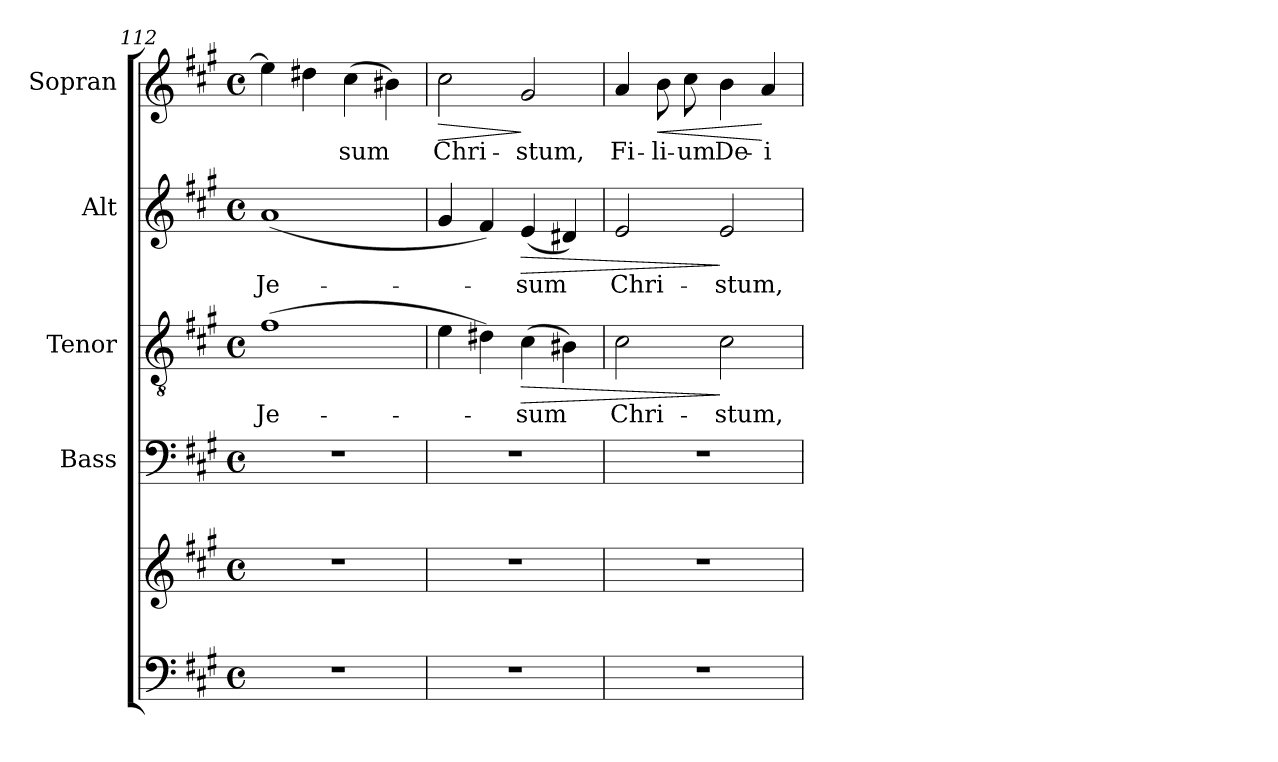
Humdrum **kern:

**kern	**kern	**kern	**kern	**text	**dynam	**kern	**text	**dynam	**kern	**text	**dynam
*part5	*part5	*part4	*part3	*part3	*part3	*part2	*part2	*part2	*part1	*part1	*part1
*staff6	*staff5	*staff4	*staff3	*staff3	*staff3	*staff2	*staff2	*staff2	*staff1	*staff1	*staff1
*	*	*I"Bass	*I"Tenor	*	*	*I"Alt	*	*	*I"Sopran	*	*
*	*	*I'B.	*I'T.	*	*	*I'A.	*	*	*I'S.	*	*
*clefF4	*clefG2	*clefF4	*clefGv2	*	*	*clefG2	*	*	*clefG2	*	*
*k[f#c#g#]	*k[f#c#g#]	*k[f#c#g#]	*k[f#c#g#]	*	*	*k[f#c#g#]	*	*	*k[f#c#g#]	*	*
*A:	*A:	*A:	*A:	*	*	*A:	*	*	*A:	*	*
*M4/4	*M4/4	*M4/4	*M4/4	*	*	*M4/4	*	*	*M4/4	*	*
*met(c)	*met(c)	*met(c)	*met(c)	*	*	*met(c)	*	*	*met(c)	*	*
=112	=112	=112	=112	=112	=112	=112	=112	=112	=112	=112	=112
!	!	!	!	!LO:LY:b	!	!	!LO:LY:b	!	!	!	!
1r	1r	1r	(>1f#	Je-	.	(<1a	Je-	.	4ee\]	.	.
.	.	.	.	.	.	.	.	.	4dd#X\	.	.
!	!	!	!	!	!	!	!	!	!	!LO:LY:b	!
.	.	.	.	.	.	.	.	.	(>4cc#\	-sum	.
.	.	.	.	.	.	.	.	.	4b#X\)	.	.
=113	=113	=113	=113	=113	=113	=113	=113	=113	=113	=113	=113
!	!	!	!	!	!	!	!	!	!	!LO:LY:b	!LO:HP:b
1r	1r	1r	4e\	.	.	4g#/	.	.	2cc#\	Chri-	>
.	.	.	4d#X\)	.	.	4f#/)	.	.	.	.	.
!	!	!	!	!LO:LY:b	!LO:HP:b	!	!LO:LY:b	!LO:HP:b	!	!LO:LY:b	!
.	.	.	(>4c#\	-sum	>	(<4e/	-sum	>	2g#/	-stum,	]
.	.	.	4B#X\)	.	.	4d#X/)	.	.	.	.	.
=114	=114	=114	=114	=114	=114	=114	=114	=114	=114	=114	=114
!	!	!	!	!LO:LY:b	!	!	!LO:LY:b	!	!	!LO:LY:b	!
1r	1r	1r	2c#\	Chri-	.	2e/	Chri-	.	4a/	Fi-	.
!	!	!	!	!	!	!	!	!	!	!LO:LY:b	!LO:HP:b
.	.	.	.	.	.	.	.	.	8b\	-li-	<
!	!	!	!	!	!	!	!	!	!	!LO:LY:b	!
.	.	.	.	.	.	.	.	.	8cc#\	-um	.
!	!	!	!	!LO:LY:b	!	!	!LO:LY:b	!	!	!LO:LY:b	!
.	.	.	2c#\	-stum,	]	2e/	-stum,	]	4b\	De-	.
!	!	!	!	!	!	!	!	!	!	!LO:LY:b	!
.	.	.	.	.	.	.	.	.	4a/	-i	[
=	=	=	=	=	=	=	=	=	=	=	=
*-	*-	*-	*-	*-	*-	*-	*-	*-	*-	*-	*-
